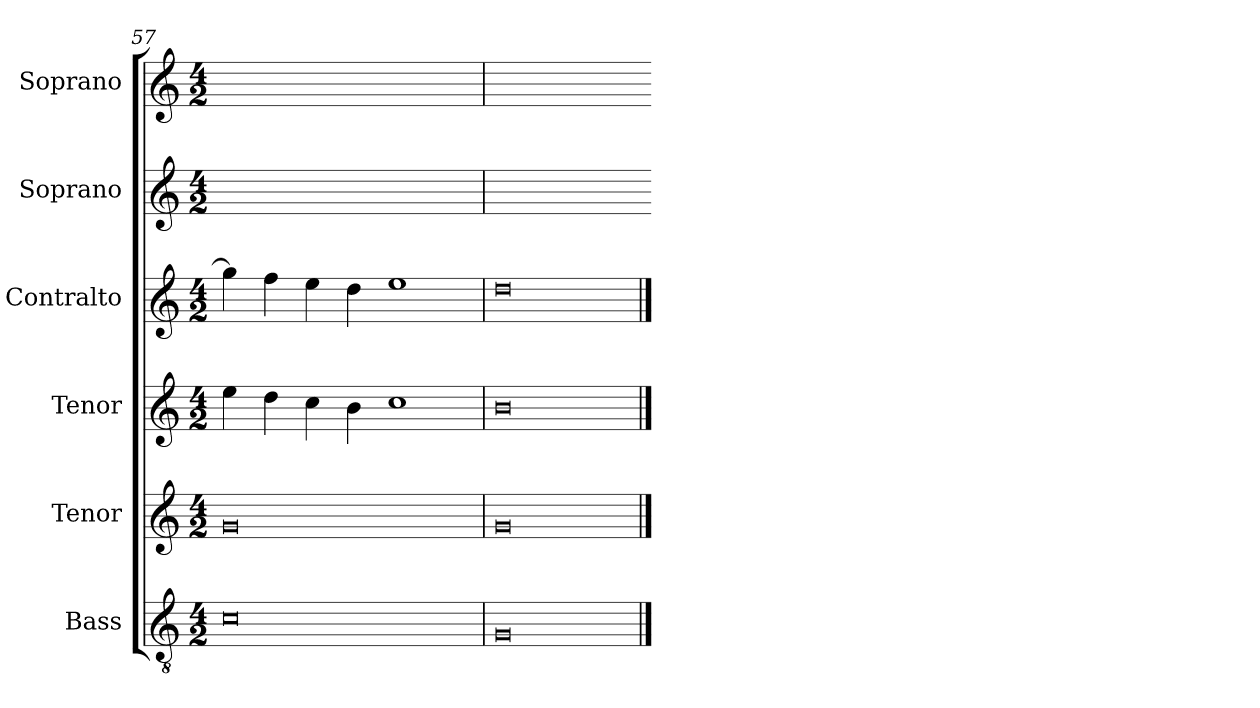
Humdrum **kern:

**kern	**kern	**kern	**kern	**kern	**kern
*part6	*part5	*part4	*part3	*part2	*part1
*staff6	*staff5	*staff4	*staff3	*staff2	*staff1
*I"Bass	*I"Tenor	*I"Tenor	*I"Contralto	*I"Soprano	*I"Soprano
*I'B	*I'T	*I'T	*I'A	*I'S	*I'S
*clefGv2	*clefG2	*clefG2	*clefG2	*clefG2	*clefG2
*k[]	*k[]	*k[]	*k[]	*k[]	*k[]
*C:ion	*C:ion	*C:ion	*C:ion	*C:ion	*C:ion
*M4/2	*M4/2	*M4/2	*M4/2	*M4/2	*M4/2
=57	=57	=57	=57	=57	=57
0c	0g	4ee	4gg]	0ryy	0ryy
.	.	4dd	4ff	.	.
.	.	4cc	4ee	.	.
.	.	4b	4dd	.	.
.	.	1cc	1ee	.	.
=58	=58	=58	=58	=58	=58
0G	0g	0b	0dd	0ryy	0ryy
==	==	==	==	=	=
*-	*-	*-	*-	*-	*-
